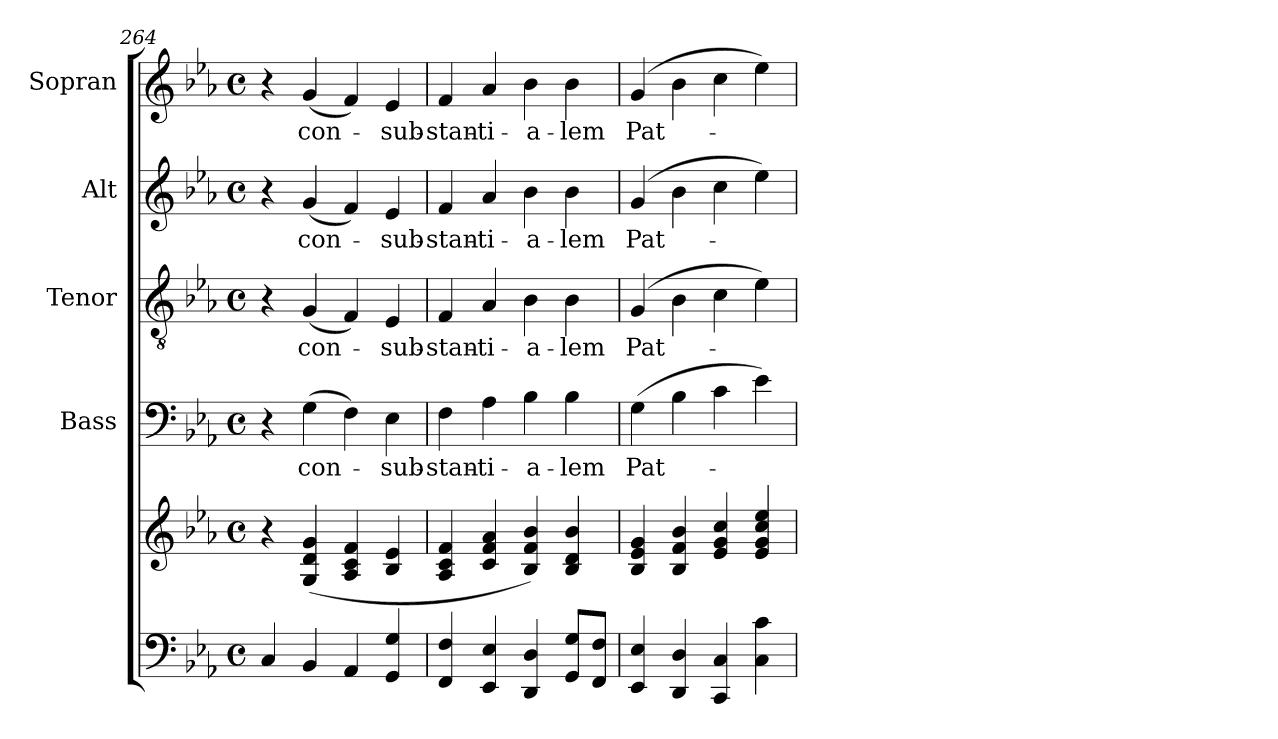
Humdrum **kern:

**kern	**kern	**kern	**text	**kern	**text	**kern	**text	**kern	**text
*part5	*part5	*part4	*part4	*part3	*part3	*part2	*part2	*part1	*part1
*staff6	*staff5	*staff4	*staff4	*staff3	*staff3	*staff2	*staff2	*staff1	*staff1
*	*	*I"Bass	*	*I"Tenor	*	*I"Alt	*	*I"Sopran	*
*	*	*I'B.	*	*I'T.	*	*I'A.	*	*I'S.	*
*clefF4	*clefG2	*clefF4	*	*clefGv2	*	*clefG2	*	*clefG2	*
*k[b-e-a-]	*k[b-e-a-]	*k[b-e-a-]	*	*k[b-e-a-]	*	*k[b-e-a-]	*	*k[b-e-a-]	*
*E-:	*E-:	*E-:	*	*E-:	*	*E-:	*	*E-:	*
*M4/4	*M4/4	*M4/4	*	*M4/4	*	*M4/4	*	*M4/4	*
*met(c)	*met(c)	*met(c)	*	*met(c)	*	*met(c)	*	*met(c)	*
=264	=264	=264	=264	=264	=264	=264	=264	=264	=264
4C/	4r	4r	.	4r	.	4r	.	4r	.
!	!	!	!LO:LY:b	!	!LO:LY:b	!	!LO:LY:b	!	!LO:LY:b
4BB-/	(4G/ 4d/ 4g/	(>4G\	con-	(<4G/	con-	(<4g/	con-	(<4g/	con-
4AA-/	4A-/ 4c/ 4f/	4F\)	.	4F/)	.	4f/)	.	4f/)	.
!	!	!	!LO:LY:b	!	!LO:LY:b	!	!LO:LY:b	!	!LO:LY:b
4GG/ 4G/	4B-/ 4e-/	4E-\	-sub-	4E-/	-sub-	4e-/	-sub-	4e-/	-sub-
=265	=265	=265	=265	=265	=265	=265	=265	=265	=265
!	!	!	!LO:LY:b	!	!LO:LY:b	!	!LO:LY:b	!	!LO:LY:b
4FF/ 4F/	4A-/ 4c/ 4f/	4F\	-stan-	4F/	-stan-	4f/	-stan-	4f/	-stan-
!	!	!	!LO:LY:b	!	!LO:LY:b	!	!LO:LY:b	!	!LO:LY:b
4EE-/ 4E-/	4c/ 4f/ 4a-/	4A-\	-ti-	4A-/	-ti-	4a-/	-ti-	4a-/	-ti-
!	!	!	!LO:LY:b	!	!LO:LY:b	!	!LO:LY:b	!	!LO:LY:b
4DD/ 4D/	4B-/ 4f/ 4b-/)	4B-\	-a-	4B-\	-a-	4b-\	-a-	4b-\	-a-
!	!	!	!LO:LY:b	!	!LO:LY:b	!	!LO:LY:b	!	!LO:LY:b
8GG/ 8G/L	4B-/ 4d/ 4b-/	4B-\	-lem	4B-\	-lem	4b-\	-lem	4b-\	-lem
8FF/ 8F/J	.	.	.	.	.	.	.	.	.
!!LO:PB:g=z
=266	=266	=266	=266	=266	=266	=266	=266	=266	=266
!	!	!	!LO:LY:b	!	!LO:LY:b	!	!LO:LY:b	!	!LO:LY:b
4EE-/ 4E-/	4B-/ 4e-/ 4g/	(>4G\	Pat-	(4G/	Pat-	(4g/	Pat-	(4g/	Pat-
4DD/ 4D/	4B-/ 4f/ 4b-/	4B-\	.	4B-\	.	4b-\	.	4b-\	.
4CC/ 4C/	4e-/ 4g/ 4cc/	4c\	.	4c\	.	4cc\	.	4cc\	.
4C\ 4c\	4e-/ 4g/ 4cc/ 4ee-/	4e-\)	.	4e-\)	.	4ee-\)	.	4ee-\)	.
=	=	=	=	=	=	=	=	=	=
*-	*-	*-	*-	*-	*-	*-	*-	*-	*-
